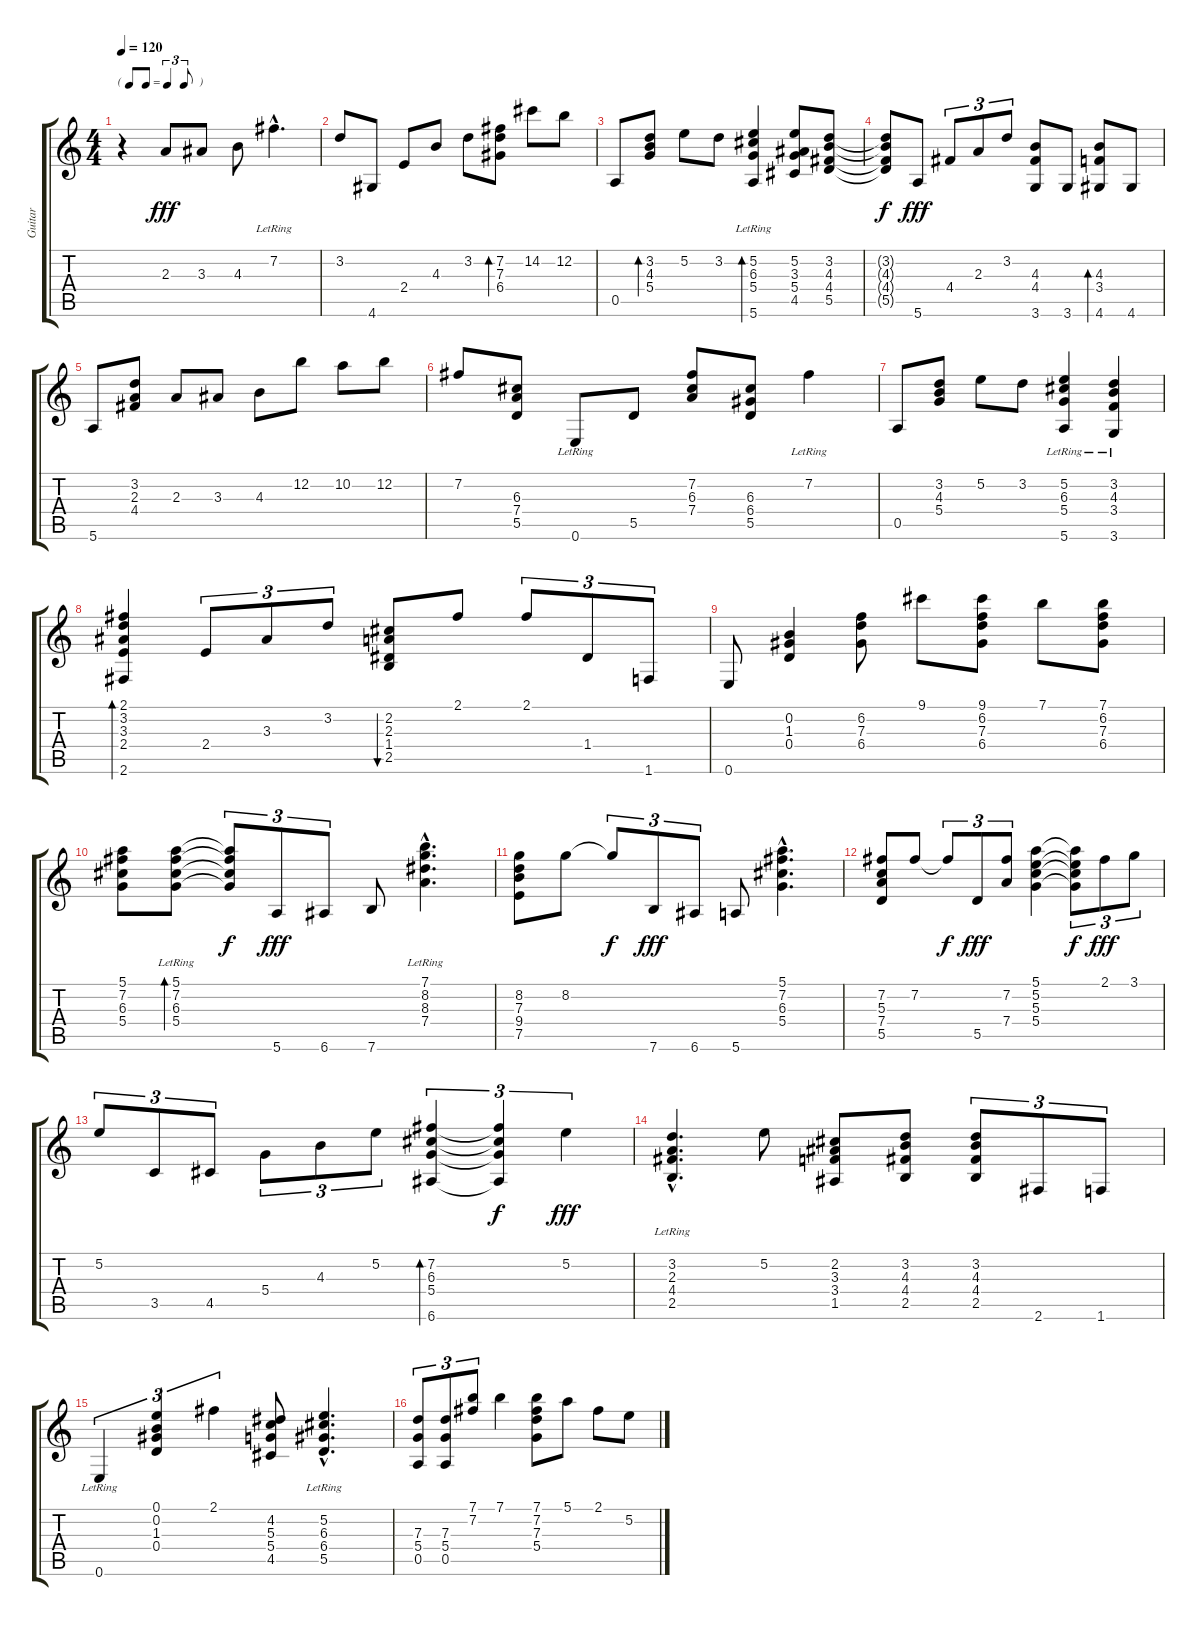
\track ("Guitar" "Guitar") {instrument acousticbass}
\staff {score tabs}
\tuning (E4 B3 G3 D3 A2 E2) {hide}
\ts (4 4)
\tf triplet8th
\tempo 120
\clef g2
\ks c
r.4{dy fff instrument acousticbass} 2.3.8 3.3.8 4.3.8 7.2{hac lr}.4{d} |
3.2.8 4.6.8 2.4.8 4.3.8 3.2.8 (7.2 7.3 6.4).8{bd 240} 14.2.8 12.2.8 |
0.5.8 (3.2 4.3 5.4).8{bd 240} 5.2.8 3.2.8 (5.2{lr} 6.3 5.4 5.6{lr}).4{bd 240} (5.2 3.3 5.4 4.5).8 (3.2 4.3 4.4 5.5).8 |
(3.2{t} 4.3{t} 4.4{t} 5.5{t}).8{dy f} 5.6.8{dy fff} 4.4.8{tu (3 2)} 2.3.8{tu (3 2)} 3.2.8{tu (3 2)} (4.3 4.4 3.6).8 3.6.8 (4.3 3.4 4.6).8{bd 240} 4.6.8 |
5.6.8 (3.2 2.3 4.4).8 2.3.8 3.3.8 4.3.8 12.2.8 10.2.8 12.2.8 |
7.2.8 (6.3 7.4 5.5).8 0.6{lr}.8 5.5.8 (7.2 6.3 7.4).8 (6.3 6.4 5.5).8 7.2{lr}.4 |
0.5.8 (3.2 4.3 5.4).8 5.2.8 3.2.8 (5.2{lr} 6.3 5.4 5.6{lr}).4 (3.2 4.3 3.4 3.6{lr}).4 |
(2.1 3.2 3.3 2.4 2.6).4{bd 120} 2.4.8{tu (3 2)} 3.3.8{tu (3 2)} 3.2.8{tu (3 2)} (2.2 2.3 1.4 2.5).8{bu 120} 2.1.8 2.1.8{tu (3 2)} 1.4.8{tu (3 2)} 1.6.8{tu (3 2)} |
0.6.8 (0.2 1.3 0.4).4 (6.2 7.3 6.4).8 9.1.8 (9.1 6.2 7.3 6.4).8 7.1.8 (7.1 6.2 7.3 6.4).8 |
(5.1 7.2 6.3 5.4).8 (5.1{lr} 7.2 6.3 5.4).8{bd 120} (5.1{t} 7.2{t} 6.3{t} 5.4{t}).8{tu (3 2) dy f} 5.6.8{tu (3 2) dy fff} 6.6.8{tu (3 2)} 7.6.8 (7.1{hac lr} 8.2{hac} 8.3{hac} 7.4{hac}).4{d} |
(8.2 7.3 9.4 7.5).8 8.2.8 8.2{t}.8{tu (3 2) dy f} 7.6.8{tu (3 2) dy fff} 6.6.8{tu (3 2)} 5.6.8 (5.1{hac} 7.2{hac} 6.3{hac} 5.4{hac}).4{d} |
(7.2 5.3 7.4 5.5).8 7.2.8 7.2{t}.8{tu (3 2) dy f} 5.5.8{tu (3 2) dy fff} (7.2 7.4).8{tu (3 2)} (5.1 5.2 5.3 5.4).4 (5.1{t} 5.2{t} 5.3{t} 5.4{t}).8{tu (3 2) dy f} 2.1.8{tu (3 2) dy fff} 3.1.8{tu (3 2)} |
5.2.8{tu (3 2)} 3.5.8{tu (3 2)} 4.5.8{tu (3 2)} 5.4.8{tu (3 2)} 4.3.8{tu (3 2)} 5.2.8{tu (3 2)} (7.2 6.3 5.4 6.6).4{tu (3 2) bd 120} (7.2{t} 6.3{t} 5.4{t} 6.6{t}).4{tu (3 2) dy f} 5.2.4{tu (3 2) dy fff} |
(3.2{hac} 2.3{hac} 4.4{hac} 2.5{hac lr}).4{d} 5.2.8 (2.2 3.3 3.4 1.5).8 (3.2 4.3 4.4 2.5).8 (3.2 4.3 4.4 2.5).8{tu (3 2)} 2.6.8{tu (3 2)} 1.6.8{tu (3 2)} |
0.6{lr}.4{tu (3 2)} (0.1 0.2 1.3 0.4).4{tu (3 2)} 2.1.4{tu (3 2)} (4.2 5.3 5.4 4.5).8 (5.2{hac lr} 6.3{hac} 6.4{hac} 5.5{hac lr}).4{d} |
(7.3 5.4 0.5).8{tu (3 2)} (7.3 5.4 0.5).8{tu (3 2)} (7.1 7.2).8{tu (3 2)} 7.1.4 (7.1 7.2 7.3 5.4).8 5.1.8 2.1.8 5.2.8
